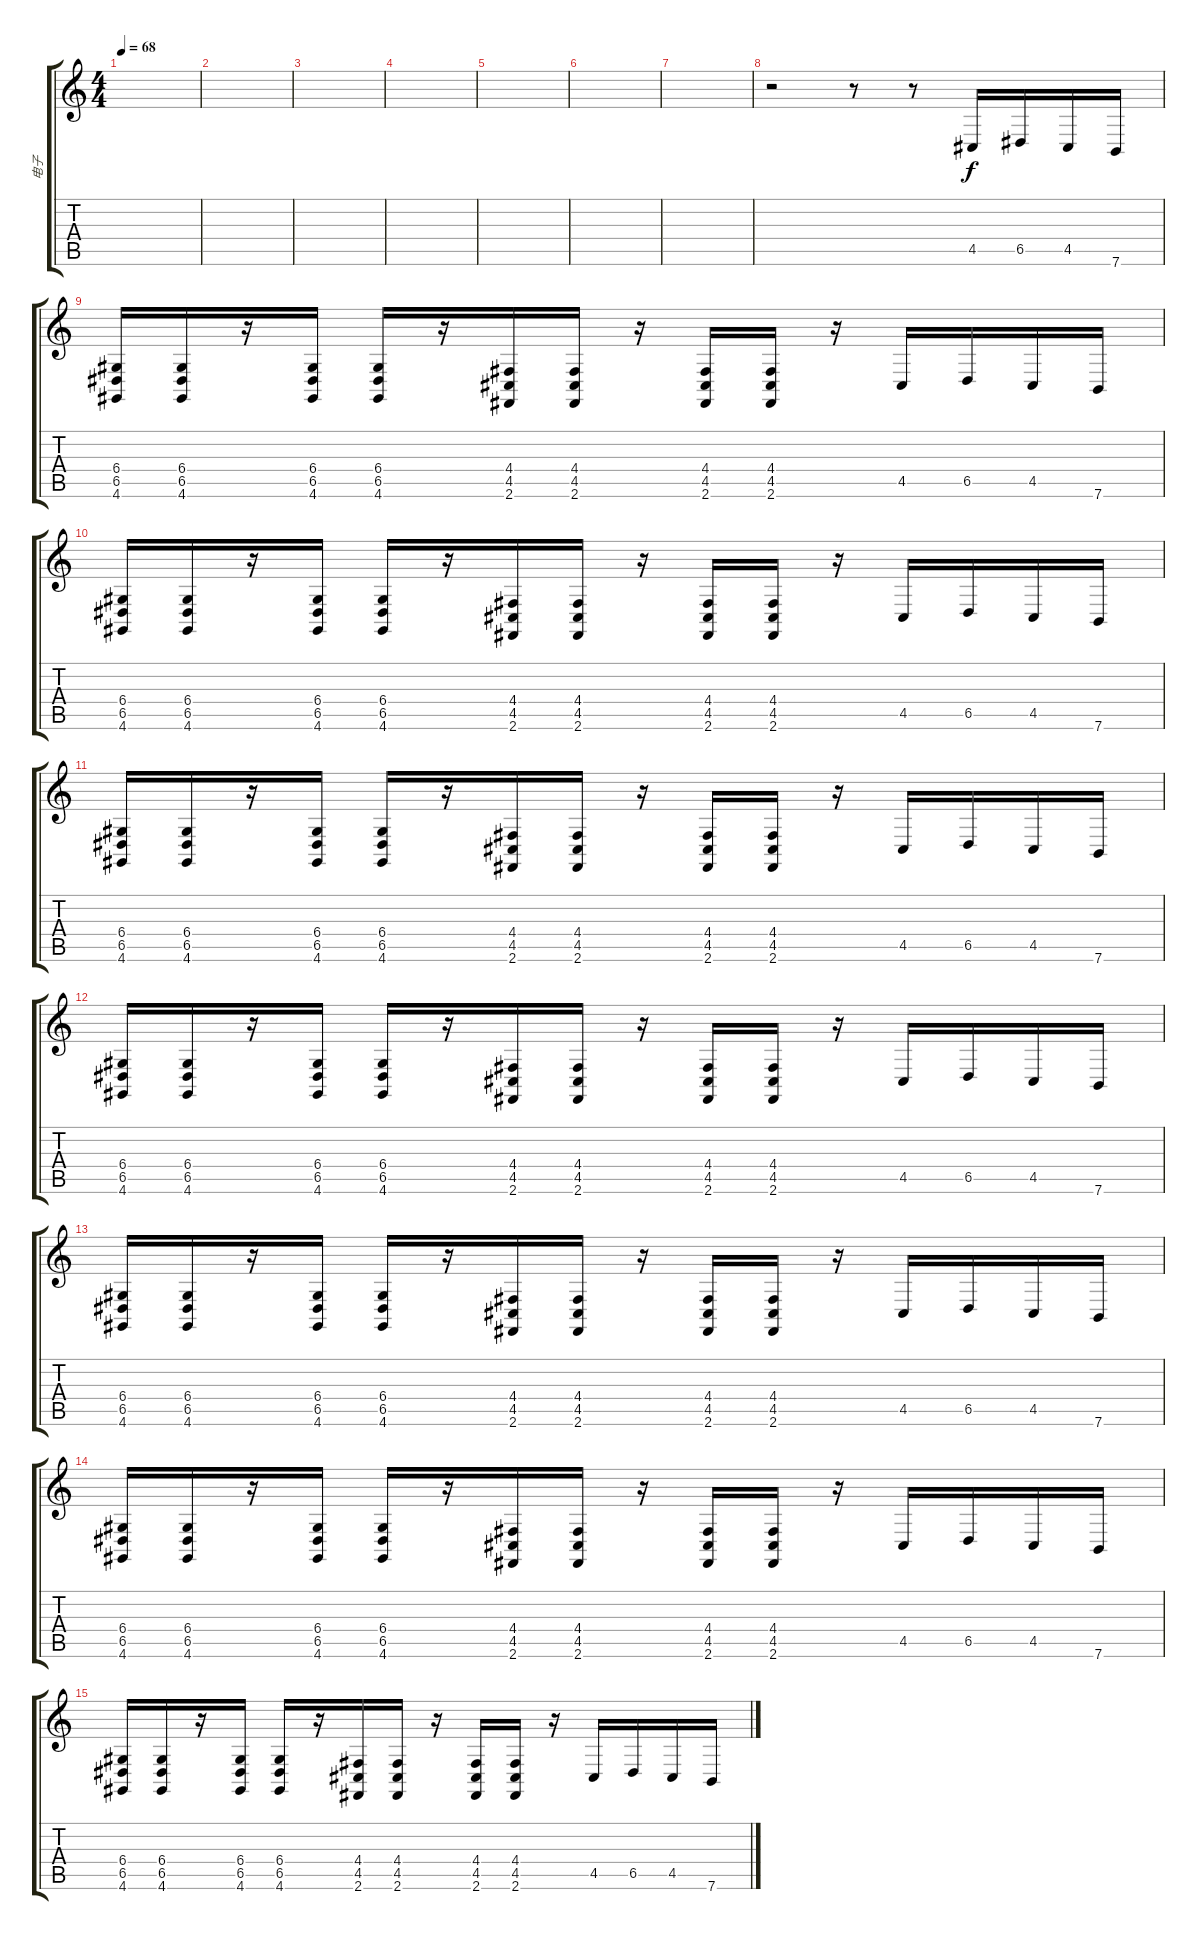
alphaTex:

\track ("电子" "电子") {instrument electricpiano2}
\staff {score tabs}
\tuning (E4 B3 G3 D3 A2 E2) {hide}
\ts (4 4)
\tempo 68
\clef g2
\ks c
|
|
|
|
|
|
|
r.2 r.8 r.8 4.5.16 6.5.16 4.5.16 7.6.16 |
(6.4 6.5 4.6).16 (6.4 6.5 4.6).16 r.16 (6.4 6.5 4.6).16 (6.4 6.5 4.6).16 r.16 (4.4 4.5 2.6).16 (4.4 4.5 2.6).16 r.16 (4.4 4.5 2.6).16 (4.4 4.5 2.6).16 r.16 4.5.16 6.5.16 4.5.16 7.6.16 |
(6.4 6.5 4.6).16 (6.4 6.5 4.6).16 r.16 (6.4 6.5 4.6).16 (6.4 6.5 4.6).16 r.16 (4.4 4.5 2.6).16 (4.4 4.5 2.6).16 r.16 (4.4 4.5 2.6).16 (4.4 4.5 2.6).16 r.16 4.5.16 6.5.16 4.5.16 7.6.16 |
(6.4 6.5 4.6).16 (6.4 6.5 4.6).16 r.16 (6.4 6.5 4.6).16 (6.4 6.5 4.6).16 r.16 (4.4 4.5 2.6).16 (4.4 4.5 2.6).16 r.16 (4.4 4.5 2.6).16 (4.4 4.5 2.6).16 r.16 4.5.16 6.5.16 4.5.16 7.6.16 |
(6.4 6.5 4.6).16 (6.4 6.5 4.6).16 r.16 (6.4 6.5 4.6).16 (6.4 6.5 4.6).16 r.16 (4.4 4.5 2.6).16 (4.4 4.5 2.6).16 r.16 (4.4 4.5 2.6).16 (4.4 4.5 2.6).16 r.16 4.5.16 6.5.16 4.5.16 7.6.16 |
(6.4 6.5 4.6).16 (6.4 6.5 4.6).16 r.16 (6.4 6.5 4.6).16 (6.4 6.5 4.6).16 r.16 (4.4 4.5 2.6).16 (4.4 4.5 2.6).16 r.16 (4.4 4.5 2.6).16 (4.4 4.5 2.6).16 r.16 4.5.16 6.5.16 4.5.16 7.6.16 |
(6.4 6.5 4.6).16 (6.4 6.5 4.6).16 r.16 (6.4 6.5 4.6).16 (6.4 6.5 4.6).16 r.16 (4.4 4.5 2.6).16 (4.4 4.5 2.6).16 r.16 (4.4 4.5 2.6).16 (4.4 4.5 2.6).16 r.16 4.5.16 6.5.16 4.5.16 7.6.16 |
(6.4 6.5 4.6).16 (6.4 6.5 4.6).16 r.16 (6.4 6.5 4.6).16 (6.4 6.5 4.6).16 r.16 (4.4 4.5 2.6).16 (4.4 4.5 2.6).16 r.16 (4.4 4.5 2.6).16 (4.4 4.5 2.6).16 r.16 4.5.16 6.5.16 4.5.16 7.6.16
